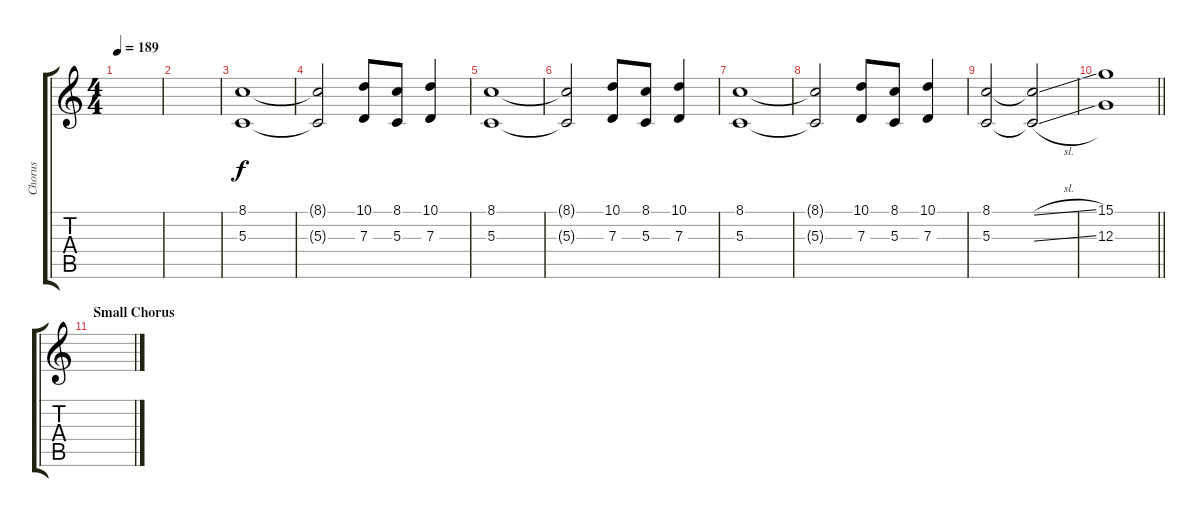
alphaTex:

\track ("Chorus" "Chorus") {instrument choiraahs}
\staff {score tabs}
\tuning (E4 B3 G3 D3 A2 E2) {hide}
\ts (4 4)
\tempo 189
\clef g2
\ks c
|
|
(8.1 5.3).1 |
(8.1{t} 5.3{t}).2 (10.1 7.3).8 (8.1 5.3).8 (10.1 7.3).4 |
(8.1 5.3).1 |
(8.1{t} 5.3{t}).2 (10.1 7.3).8 (8.1 5.3).8 (10.1 7.3).4 |
(8.1 5.3).1 |
(8.1{t} 5.3{t}).2 (10.1 7.3).8 (8.1 5.3).8 (10.1 7.3).4 |
(8.1 5.3).2 (8.1{sl t} 5.3{sl t}).2 |
\barLineRight lightlight
(15.1 12.3).1 |
\section ("" "Small Chorus")
